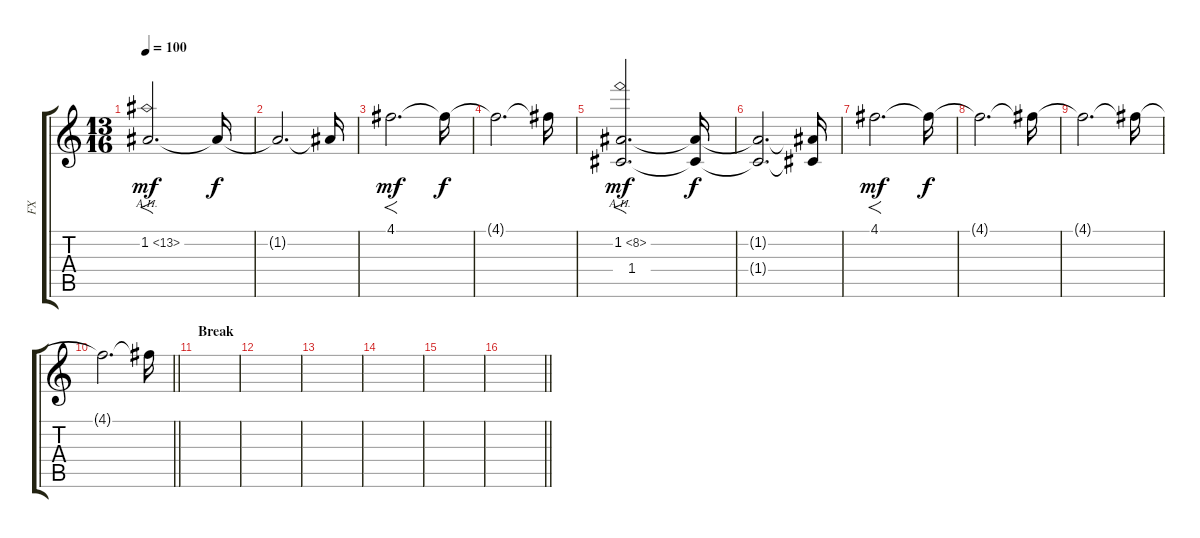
\track ("FX" "FX") {instrument distortionguitar}
\staff {score tabs}
\tuning (D4 A3 F3 C3 G2 C2) {hide}
\ts (13 16)
\tempo 100
\clef g2
\ks c
1.2{ah 12}.2{f d dy mf} 1.2{t}.16{dy f} |
1.2{t}.2{d} 1.2{t}.16 |
4.1.2{f d dy mf} 4.1{t}.16{dy f} |
4.1{t}.2{d} 4.1{t}.16 |
(1.2{ah 7} 1.4).2{f d dy mf} (1.2{t} 1.4{t}).16{dy f} |
(1.2{t} 1.4{t}).2{d} (1.2{t} 1.4{t}).16 |
4.1.2{f d dy mf} 4.1{t}.16{dy f} |
4.1{t}.2{d} 4.1{t}.16 |
4.1{t}.2{d} 4.1{t}.16 |
\barLineRight lightlight
4.1{t}.2{d} 4.1{t}.16 |
\section ("" "Break")
|
|
|
|
|
\barLineRight lightlight
